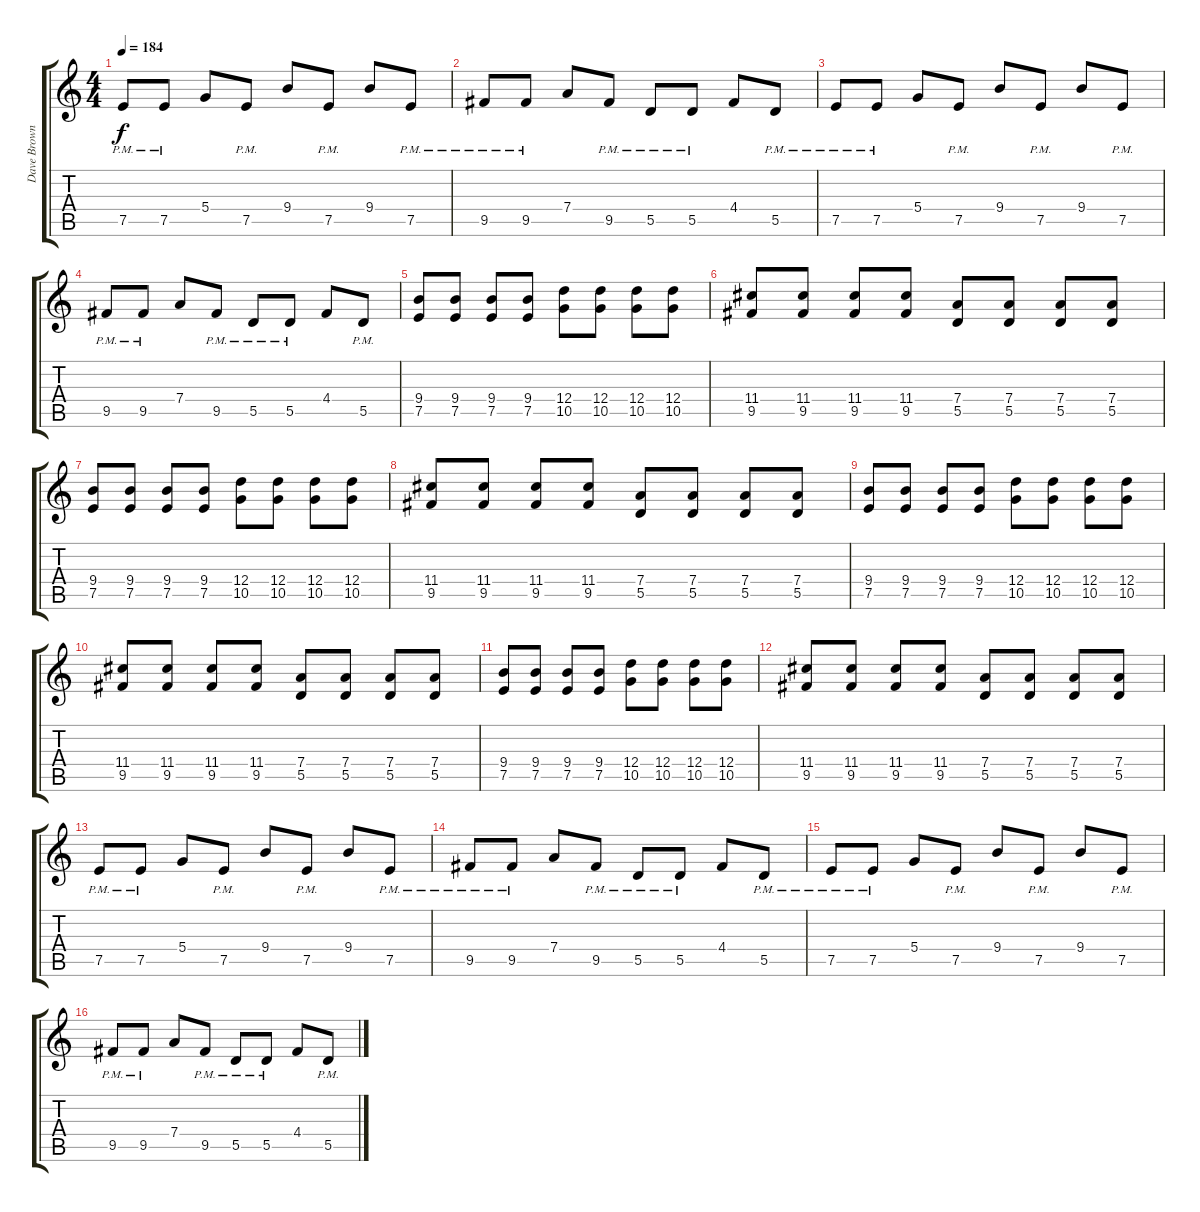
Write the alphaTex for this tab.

\track ("Dave Brownsound" "Dave Brown") {instrument distortionguitar}
\staff {score tabs}
\tuning (E4 B3 G3 D3 A2 E2) {hide}
\ts (4 4)
\tempo 184
\clef g2
\ks c
7.5{pm}.8{dy f instrument distortionguitar} 7.5{pm}.8 5.4.8 7.5{pm}.8 9.4.8 7.5{pm}.8 9.4.8 7.5{pm}.8 |
9.5{pm}.8 9.5{pm}.8 7.4.8 9.5{pm}.8 5.5{pm}.8 5.5{pm}.8 4.4.8 5.5{pm}.8 |
7.5{pm}.8 7.5{pm}.8 5.4.8 7.5{pm}.8 9.4.8 7.5{pm}.8 9.4.8 7.5{pm}.8 |
9.5{pm}.8 9.5{pm}.8 7.4.8 9.5{pm}.8 5.5{pm}.8 5.5{pm}.8 4.4.8 5.5{pm}.8 |
(9.4 7.5).8 (9.4 7.5).8 (9.4 7.5).8 (9.4 7.5).8 (12.4 10.5).8 (12.4 10.5).8 (12.4 10.5).8 (12.4 10.5).8 |
(11.4 9.5).8 (11.4 9.5).8 (11.4 9.5).8 (11.4 9.5).8 (7.4 5.5).8 (7.4 5.5).8 (7.4 5.5).8 (7.4 5.5).8 |
(9.4 7.5).8 (9.4 7.5).8 (9.4 7.5).8 (9.4 7.5).8 (12.4 10.5).8 (12.4 10.5).8 (12.4 10.5).8 (12.4 10.5).8 |
(11.4 9.5).8 (11.4 9.5).8 (11.4 9.5).8 (11.4 9.5).8 (7.4 5.5).8 (7.4 5.5).8 (7.4 5.5).8 (7.4 5.5).8 |
(9.4 7.5).8 (9.4 7.5).8 (9.4 7.5).8 (9.4 7.5).8 (12.4 10.5).8 (12.4 10.5).8 (12.4 10.5).8 (12.4 10.5).8 |
(11.4 9.5).8 (11.4 9.5).8 (11.4 9.5).8 (11.4 9.5).8 (7.4 5.5).8 (7.4 5.5).8 (7.4 5.5).8 (7.4 5.5).8 |
(9.4 7.5).8 (9.4 7.5).8 (9.4 7.5).8 (9.4 7.5).8 (12.4 10.5).8 (12.4 10.5).8 (12.4 10.5).8 (12.4 10.5).8 |
(11.4 9.5).8 (11.4 9.5).8 (11.4 9.5).8 (11.4 9.5).8 (7.4 5.5).8 (7.4 5.5).8 (7.4 5.5).8 (7.4 5.5).8 |
7.5{pm}.8 7.5{pm}.8 5.4.8 7.5{pm}.8 9.4.8 7.5{pm}.8 9.4.8 7.5{pm}.8 |
9.5{pm}.8 9.5{pm}.8 7.4.8 9.5{pm}.8 5.5{pm}.8 5.5{pm}.8 4.4.8 5.5{pm}.8 |
7.5{pm}.8 7.5{pm}.8 5.4.8 7.5{pm}.8 9.4.8 7.5{pm}.8 9.4.8 7.5{pm}.8 |
9.5{pm}.8 9.5{pm}.8 7.4.8 9.5{pm}.8 5.5{pm}.8 5.5{pm}.8 4.4.8 5.5{pm}.8
